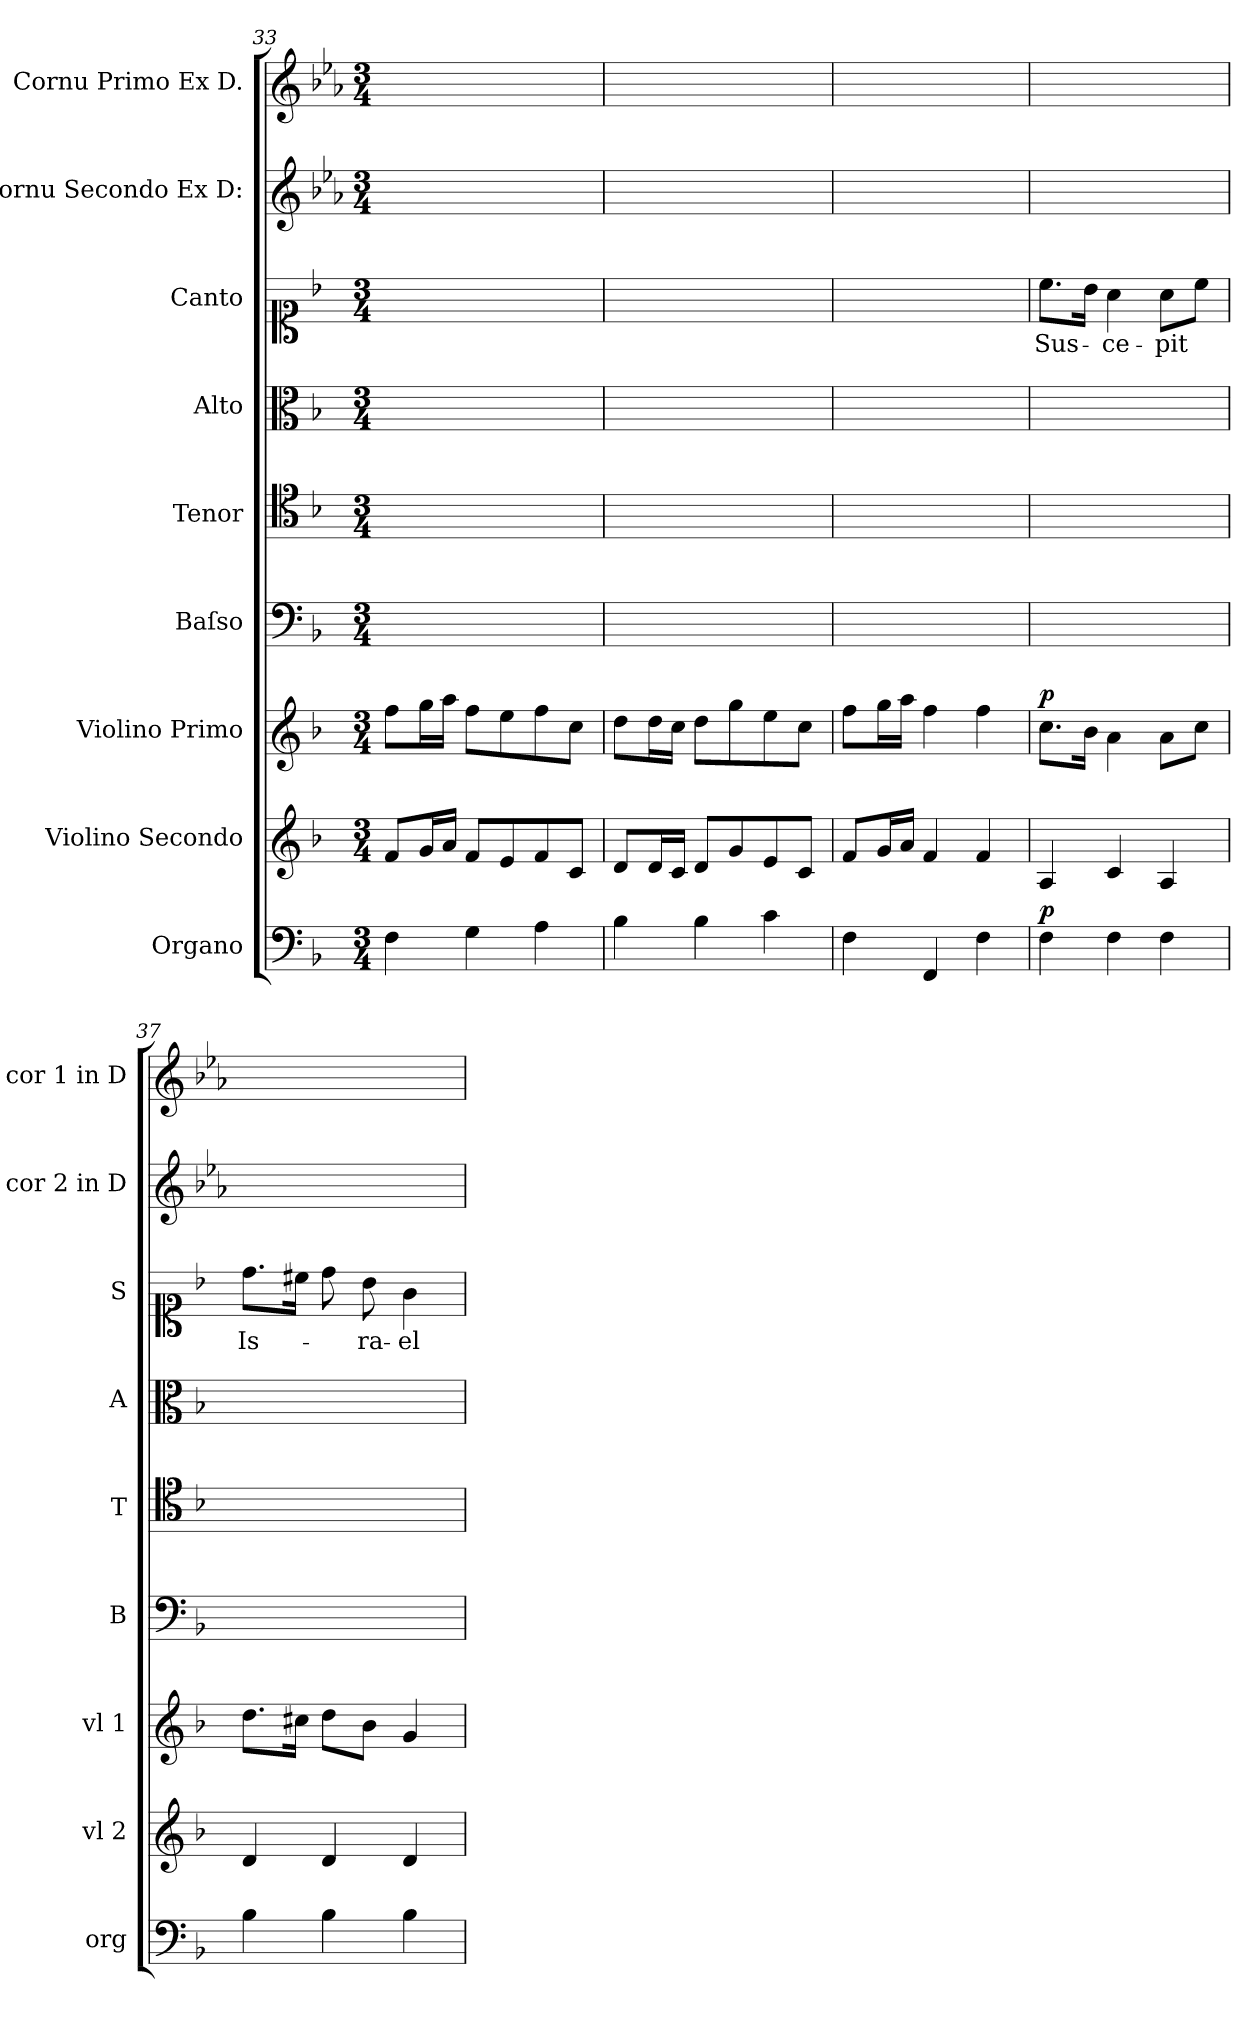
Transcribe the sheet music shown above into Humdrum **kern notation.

**kern	**dynam	**kern	**kern	**dynam	**kern	**kern	**kern	**kern	**text	**kern	**kern
*part9	*part9	*part8	*part7	*part7	*part6	*part5	*part4	*part3	*part3	*part2	*part1
*staff9	*staff9	*staff8	*staff7	*staff7	*staff6	*staff5	*staff4	*staff3	*staff3	*staff2	*staff1
*I"Organo	*	*I"Violino Secondo	*I"Violino Primo	*	*I"Baſso	*I"Tenor	*I"Alto	*I"Canto	*	*I"Cornu Secondo Ex D:	*I"Cornu Primo Ex D.
*I'org	*	*I'vl 2	*I'vl 1	*	*I'B	*I'T	*I'A	*I'S	*	*I'cor 2 in D	*I'cor 1 in D
*clefF4	*	*clefG2	*clefG2	*	*clefF4	*clefC4	*clefC3	*clefC1	*	*clefG2	*clefG2
*	*	*	*	*	*	*	*	*	*	*ITrd-1c-2	*ITrd-1c-2
*k[b-]	*	*k[b-]	*k[b-]	*	*k[b-]	*k[b-]	*k[b-]	*k[b-]	*	*k[b-]	*k[b-]
*d:	*	*d:	*d:	*	*d:	*d:	*d:	*d:	*	*d:	*d:
*M3/4	*	*M3/4	*M3/4	*	*M3/4	*M3/4	*M3/4	*M3/4	*	*M3/4	*M3/4
=33	=33	=33	=33	=33	=33	=33	=33	=33	=33	=33	=33
4F\	.	8f/L	8ff\L	.	2.ryy	2.ryy	2.ryy	2.ryy	.	2.ryy	2.ryy
.	.	16g/L	16gg\L	.	.	.	.	.	.	.	.
.	.	16a/JJ	16aa\JJ	.	.	.	.	.	.	.	.
4G\	.	8f/L	8ff\L	.	.	.	.	.	.	.	.
.	.	8e/	8ee\	.	.	.	.	.	.	.	.
4A\	.	8f/	8ff\	.	.	.	.	.	.	.	.
.	.	8c/J	8cc\J	.	.	.	.	.	.	.	.
=34	=34	=34	=34	=34	=34	=34	=34	=34	=34	=34	=34
4B-\	.	8d/L	8dd\L	.	2.ryy	2.ryy	2.ryy	2.ryy	.	2.ryy	2.ryy
.	.	16d/L	16dd\L	.	.	.	.	.	.	.	.
.	.	16c/JJ	16cc\JJ	.	.	.	.	.	.	.	.
4B-\	.	8d/L	8dd\L	.	.	.	.	.	.	.	.
.	.	8g/	8gg\	.	.	.	.	.	.	.	.
4c\	.	8e/	8ee\	.	.	.	.	.	.	.	.
.	.	8c/J	8cc\J	.	.	.	.	.	.	.	.
=35	=35	=35	=35	=35	=35	=35	=35	=35	=35	=35	=35
4F\	.	8f/L	8ff\L	.	2.ryy	2.ryy	2.ryy	2.ryy	.	2.ryy	2.ryy
.	.	16g/L	16gg\L	.	.	.	.	.	.	.	.
.	.	16a/JJ	16aa\JJ	.	.	.	.	.	.	.	.
4FF/	.	4f/	4ff\	.	.	.	.	.	.	.	.
4F\	.	4f/	4ff\	.	.	.	.	.	.	.	.
=36	=36	=36	=36	=36	=36	=36	=36	=36	=36	=36	=36
!	!LO:DY:a	!	!	!LO:DY:a	!	!	!	!	!	!	!
4F\	p.	4A/	8.cc\L	p.	2.ryy	2.ryy	2.ryy	8.cc\L	Sus-	2.ryy	2.ryy
.	.	.	16b-\Jk	.	.	.	.	16b-\Jk	.	.	.
4F\	.	4c/	4a\	.	.	.	.	4a\	-ce-	.	.
4F\	.	4A/	8a\L	.	.	.	.	8a\L	-pit	.	.
.	.	.	8cc\J	.	.	.	.	8cc\J	.	.	.
=37	=37	=37	=37	=37	=37	=37	=37	=37	=37	=37	=37
4B-\	.	4d/	8.dd\L	.	2.ryy	2.ryy	2.ryy	8.dd\L	Is-	2.ryy	2.ryy
.	.	.	16cc#X\Jk	.	.	.	.	16cc#X\Jk	.	.	.
4B-\	.	4d/	8dd\L	.	.	.	.	8dd\	.	.	.
.	.	.	8b-\J	.	.	.	.	8b-\	-ra-	.	.
4B-\	.	4d/	4g/	.	.	.	.	4g\	-el	.	.
=	=	=	=	=	=	=	=	=	=	=	=
*-	*-	*-	*-	*-	*-	*-	*-	*-	*-	*-	*-
